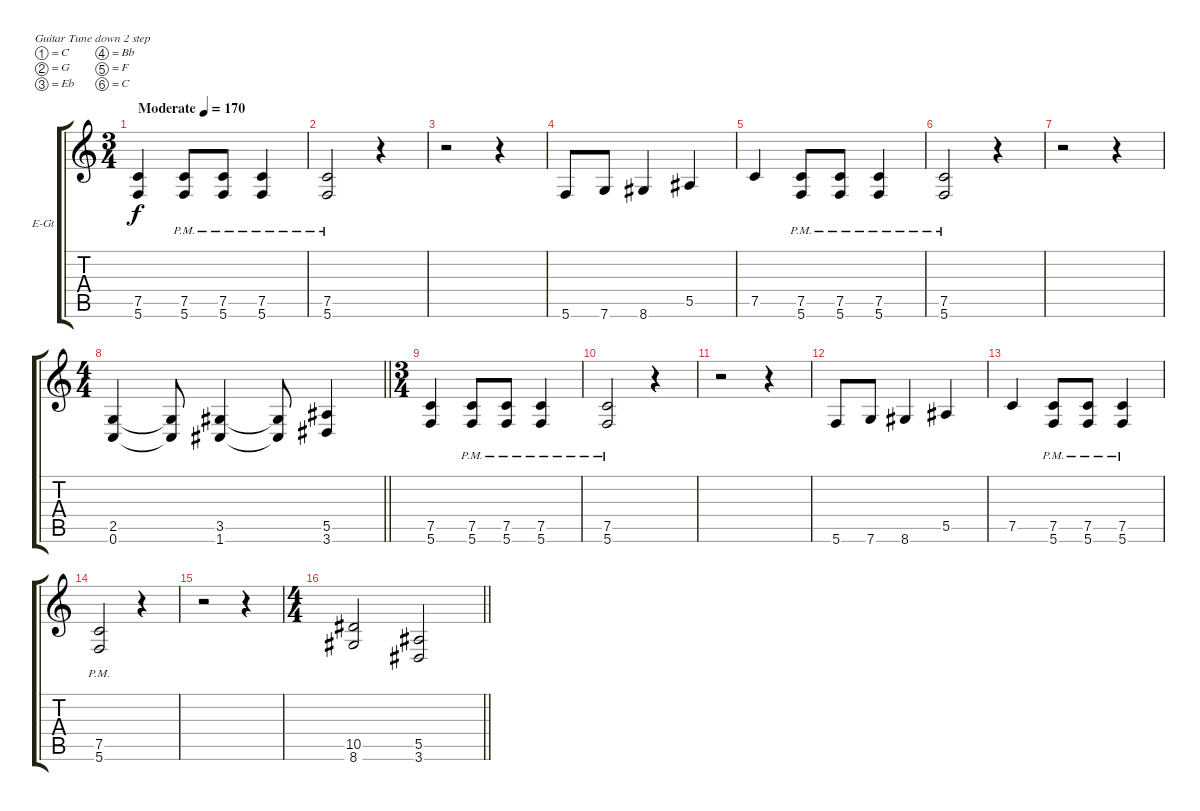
\bracketExtendMode groupsimilarinstruments
\firstSystemTrackNameOrientation horizontal
\otherSystemsTrackNameOrientation horizontal
\track ("Guitar2 Dist (Marcel)" "E-Gt") {mute instrument overdrivenguitar}
\staff {score tabs}
\tuning (C4 G3 Eb3 Bb2 F2 C2)
\ts (3 4)
\beaming (8 2 2 2)
\tempo (170 "Moderate")
\clef g2
\ks c
(7.5 5.6).4{dy f instrument overdrivenguitar} (7.5{pm} 5.6{pm}).8 (7.5{pm} 5.6{pm}).8 (7.5{pm} 5.6{pm}).4 |
(7.5{pm} 5.6{pm}).2 r.4 |
r.2 r.4 |
5.6.8 7.6.8 8.6.4 5.5.4 |
\beaming (8 2 2 2 2)
7.5.4 (7.5{pm} 5.6{pm}).8 (7.5{pm} 5.6{pm}).8 (7.5{pm} 5.6{pm}).4 |
(7.5{pm} 5.6{pm}).2 r.4 |
r.2 r.4 |
\ts (4 4)
\beaming (8 2 2 2 2)
\barLineRight lightlight
(2.5 0.6).4 (2.5{t} 0.6{t}).8 (3.5 1.6).4 (3.5{t} 1.6{t}).8 (5.5 3.6).4 |
\ts (3 4)
\beaming (8 2 2 2 2)
(7.5 5.6).4 (7.5{pm} 5.6{pm}).8 (7.5{pm} 5.6{pm}).8 (7.5{pm} 5.6{pm}).4 |
(7.5{pm} 5.6{pm}).2 r.4 |
r.2 r.4 |
5.6.8 7.6.8 8.6.4 5.5.4 |
7.5.4 (7.5{pm} 5.6{pm}).8 (7.5{pm} 5.6{pm}).8 (7.5{pm} 5.6{pm}).4 |
(7.5{pm} 5.6{pm}).2 r.4 |
r.2 r.4 |
\ts (4 4)
\beaming (8 2 2 2 2)
\barLineRight lightlight
(10.5 8.6).2 (5.5 3.6).2
